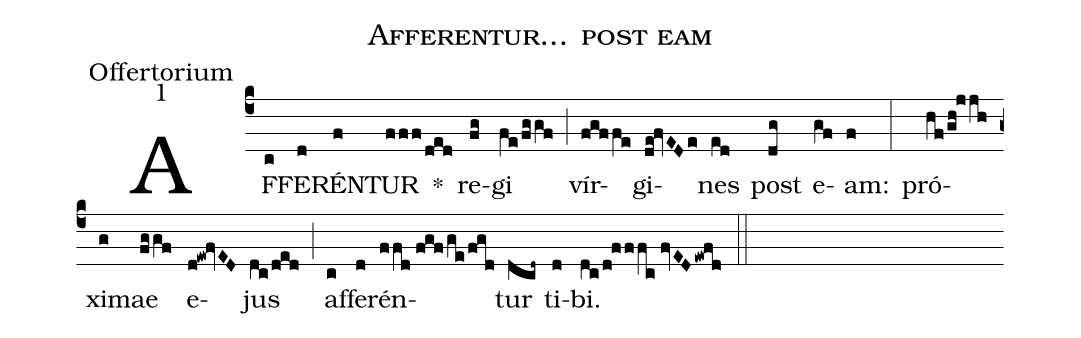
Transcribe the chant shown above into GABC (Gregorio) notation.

name:Afferentur... post eam;
office-part:Offertorium;
mode:1;
%%
(c4) AF(c)FE(d)RÉN(f)TUR(fff/ded) *() re(fg)gi(fe/fggf) (;) vír(fgffe)gi(de!fvEDe)nes(ed) post(dg) e(gf)am:(f) (:) pró(hf/gh!jjh)xi(g)mae(fggf) e(d!ew!fvED)jus(dc/ded) (;) af(c)fe(d)rén(ffd//fgf/ge/fgd)tur(dcd~) ti(d)bi.(dc/d!fffc//fvED/ewfd) (::)
